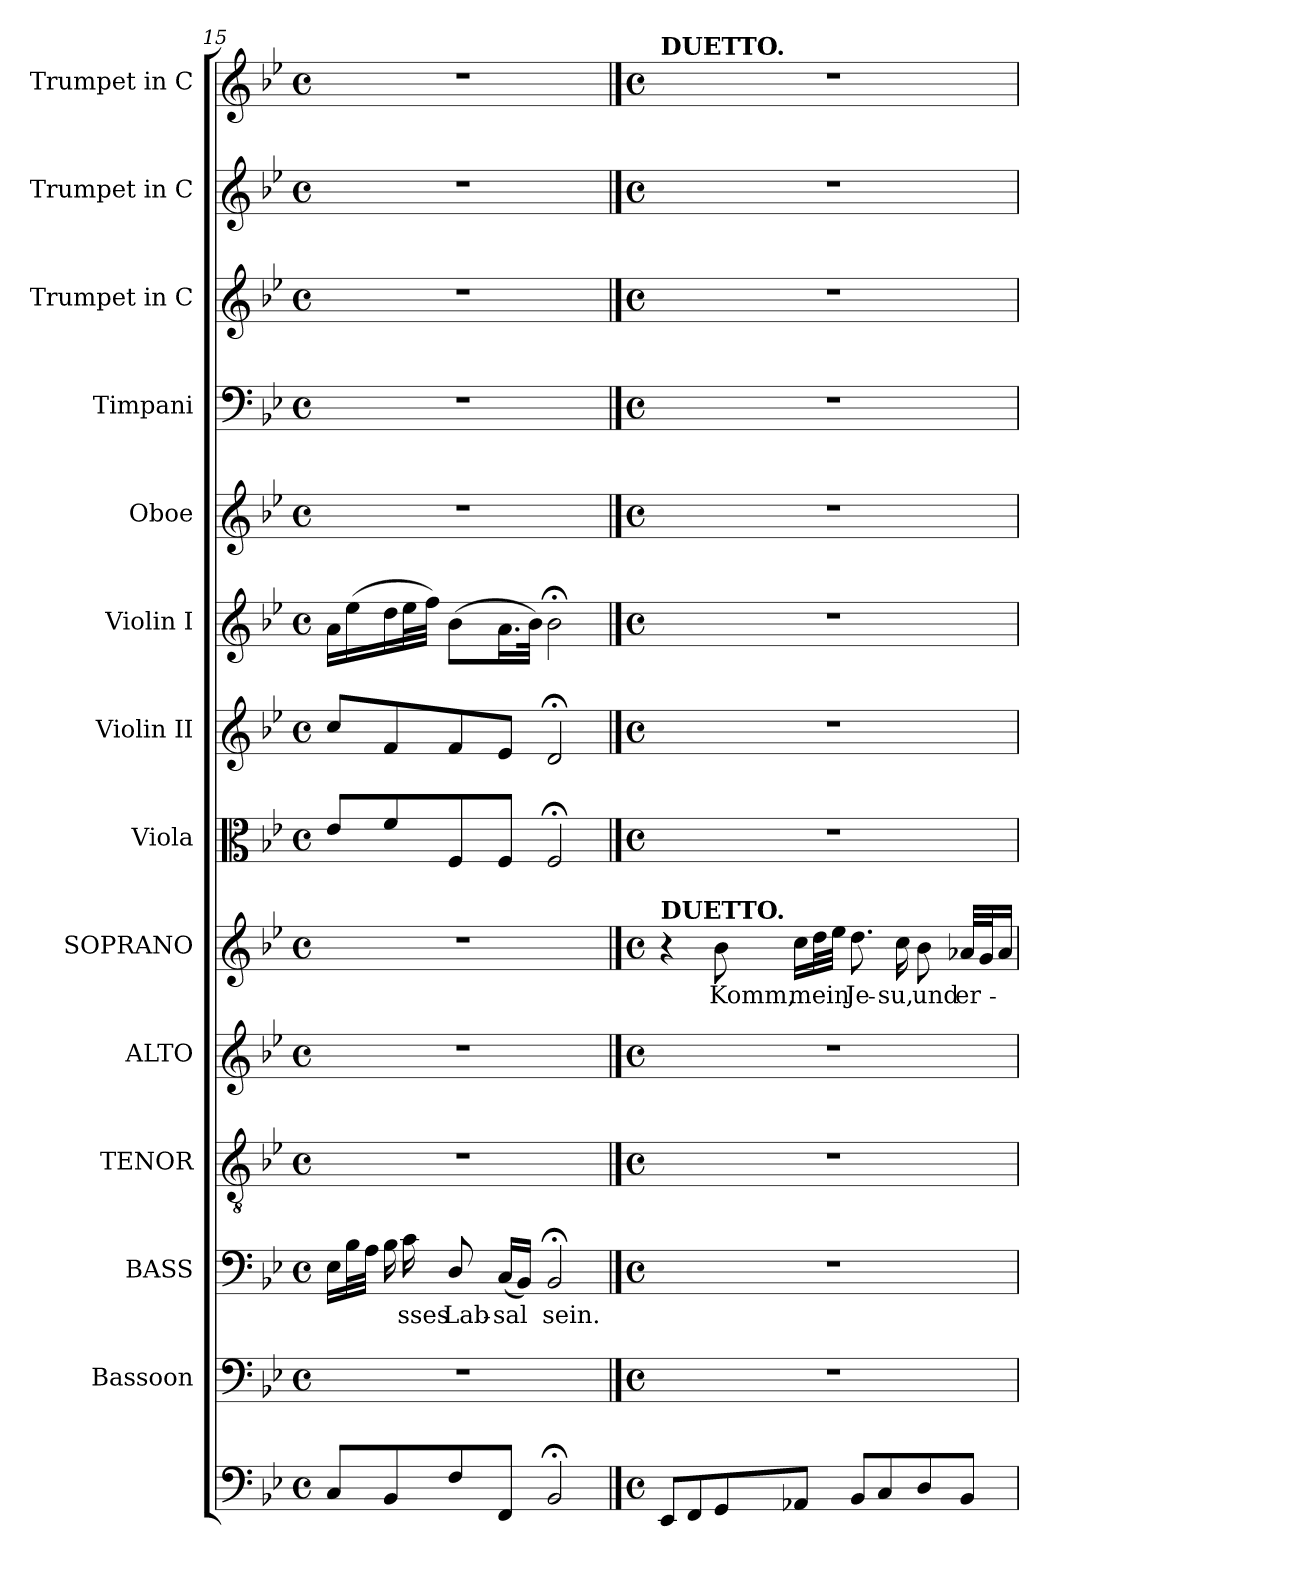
**kern	**kern	**kern	**text	**kern	**kern	**kern	**text	**kern	**kern	**kern	**kern	**kern	**kern	**kern	**kern
*part14	*part13	*part12	*part12	*part11	*part10	*part9	*part9	*part8	*part7	*part6	*part5	*part4	*part3	*part2	*part1
*staff14	*staff13	*staff12	*staff12	*staff11	*staff10	*staff9	*staff9	*staff8	*staff7	*staff6	*staff5	*staff4	*staff3	*staff2	*staff1
*	*I"Bassoon	*I"BASS	*	*I"TENOR	*I"ALTO	*I"SOPRANO	*	*I"Viola	*I"Violin II	*I"Violin I	*I"Oboe	*I"Timpani	*I"Trumpet in C	*I"Trumpet in C	*I"Trumpet in C
*	*	*	*	*	*I'Alto	*I'Soprano	*	*I'Viola	*I'Violin II	*I'Violin I	*I'Oboe	*I'Timp.	*	*	*
*clefF4	*clefF4	*clefF4	*	*clefGv2	*clefG2	*clefG2	*	*clefC3	*clefG2	*clefG2	*clefG2	*clefF4	*clefG2	*clefG2	*clefG2
*	*	*	*	*ITrd7c12	*	*	*	*	*	*	*	*	*	*	*
*k[b-e-]	*k[b-e-]	*k[b-e-]	*	*k[b-e-]	*k[b-e-]	*k[b-e-]	*	*k[b-e-]	*k[b-e-]	*k[b-e-]	*k[b-e-]	*k[b-e-]	*k[b-e-]	*k[b-e-]	*k[b-e-]
*B-:	*B-:	*B-:	*	*B-:	*B-:	*B-:	*	*B-:	*B-:	*B-:	*B-:	*B-:	*B-:	*B-:	*B-:
*M4/4	*M4/4	*M4/4	*	*M4/4	*M4/4	*M4/4	*	*M4/4	*M4/4	*M4/4	*M4/4	*M4/4	*M4/4	*M4/4	*M4/4
*met(c)	*met(c)	*met(c)	*	*met(c)	*met(c)	*met(c)	*	*met(c)	*met(c)	*met(c)	*met(c)	*met(c)	*met(c)	*met(c)	*met(c)
=15	=15	=15	=15	=15	=15	=15	=15	=15	=15	=15	=15	=15	=15	=15	=15
8Ci/L	1r	16E-i\LL	.	1r	1r	1r	.	8e-i/L	8cci/L	16ai\LL	1r	1r	1r	1r	1r
.	.	32B-i\L	.	.	.	.	.	.	.	(16ee-i\	.	.	.	.	.
.	.	32Ai\JJJ	.	.	.	.	.	.	.	.	.	.	.	.	.
8BB-i/	.	16B-i\	.	.	.	.	.	8fi/	8fi/	16ddi\	.	.	.	.	.
!	!	!	!LO:LY:b:color=#000000	!	!	!	!	!	!	!	!	!	!	!	!
.	.	16ci\	-sses	.	.	.	.	.	.	32ee-i\L	.	.	.	.	.
.	.	.	.	.	.	.	.	.	.	32ffi\JJJ)	.	.	.	.	.
!	!	!	!LO:LY:b:color=#000000	!	!	!	!	!	!	!	!	!	!	!	!
8Fi/	.	8Di/	Lab-	.	.	.	.	8Fi/	8fi/	(8b-i\L	.	.	.	.	.
!	!	!	!LO:LY:b:color=#000000	!	!	!	!	!	!	!	!	!	!	!	!
8FFi/J	.	(16Ci/LL	-sal	.	.	.	.	8Fi/J	8e-i/J	16.ai\L	.	.	.	.	.
.	.	16BB-i/JJ)	.	.	.	.	.	.	.	.	.	.	.	.	.
.	.	.	.	.	.	.	.	.	.	32b-i\JJk)	.	.	.	.	.
!	!	!	!LO:LY:b:color=#000000	!	!	!	!	!	!	!	!	!	!	!	!
2BB-;i/	.	2BB-;i/	sein.	.	.	.	.	2F;i/	2d;i/	2b-;i\	.	.	.	.	.
!!LO:PB:g=z
==16	==16	==16	==16	==16	==16	==16	==16	==16	==16	==16	==16	==16	==16	==16	==16
*M4/4	*M4/4	*M4/4	*	*M4/4	*M4/4	*M4/4	*	*M4/4	*M4/4	*M4/4	*M4/4	*M4/4	*M4/4	*M4/4	*M4/4
*met(c)	*met(c)	*met(c)	*	*met(c)	*met(c)	*met(c)	*	*met(c)	*met(c)	*met(c)	*met(c)	*met(c)	*met(c)	*met(c)	*met(c)
!	!	!	!	!	!	!	!	!	!	!	!	!	!	!	!LO:TX:a:B:t=DUETTO.
!	!	!	!	!	!	!LO:TX:a:B:t=DUETTO.	!	!	!	!	!	!	!	!	!
8EE-i/L	1r	1r	.	1r	1r	4r	.	1r	1r	1r	1r	1r	1r	1r	1r
8FFi/	.	.	.	.	.	.	.	.	.	.	.	.	.	.	.
!	!	!	!	!	!	!	!LO:LY:b:color=#000000	!	!	!	!	!	!	!	!
8GGi/	.	.	.	.	.	8b-i\	Komm,	.	.	.	.	.	.	.	.
!	!	!	!	!	!	!	!LO:LY:b:color=#000000	!	!	!	!	!	!	!	!
8AA-Xi/J	.	.	.	.	.	16cci\LL	mein	.	.	.	.	.	.	.	.
.	.	.	.	.	.	32ddi\L	.	.	.	.	.	.	.	.	.
.	.	.	.	.	.	32ee-i\JJJ	.	.	.	.	.	.	.	.	.
!	!	!	!	!	!	!	!LO:LY:b:color=#000000	!	!	!	!	!	!	!	!
8BB-i/L	.	.	.	.	.	8.ddi\	Je-	.	.	.	.	.	.	.	.
8Ci/	.	.	.	.	.	.	.	.	.	.	.	.	.	.	.
!	!	!	!	!	!	!	!LO:LY:b:color=#000000	!	!	!	!	!	!	!	!
.	.	.	.	.	.	16cci\	-su,	.	.	.	.	.	.	.	.
!	!	!	!	!	!	!	!LO:LY:b:color=#000000	!	!	!	!	!	!	!	!
8Di/	.	.	.	.	.	8b-i\	und	.	.	.	.	.	.	.	.
!	!	!	!	!	!	!	!LO:LY:b:color=#000000	!	!	!	!	!	!	!	!
8BB-i/J	.	.	.	.	.	32a-Xi/LLL	er-	.	.	.	.	.	.	.	.
.	.	.	.	.	.	32gi/J	.	.	.	.	.	.	.	.	.
.	.	.	.	.	.	16a-i/JJ	.	.	.	.	.	.	.	.	.
=	=	=	=	=	=	=	=	=	=	=	=	=	=	=	=
*-	*-	*-	*-	*-	*-	*-	*-	*-	*-	*-	*-	*-	*-	*-	*-
